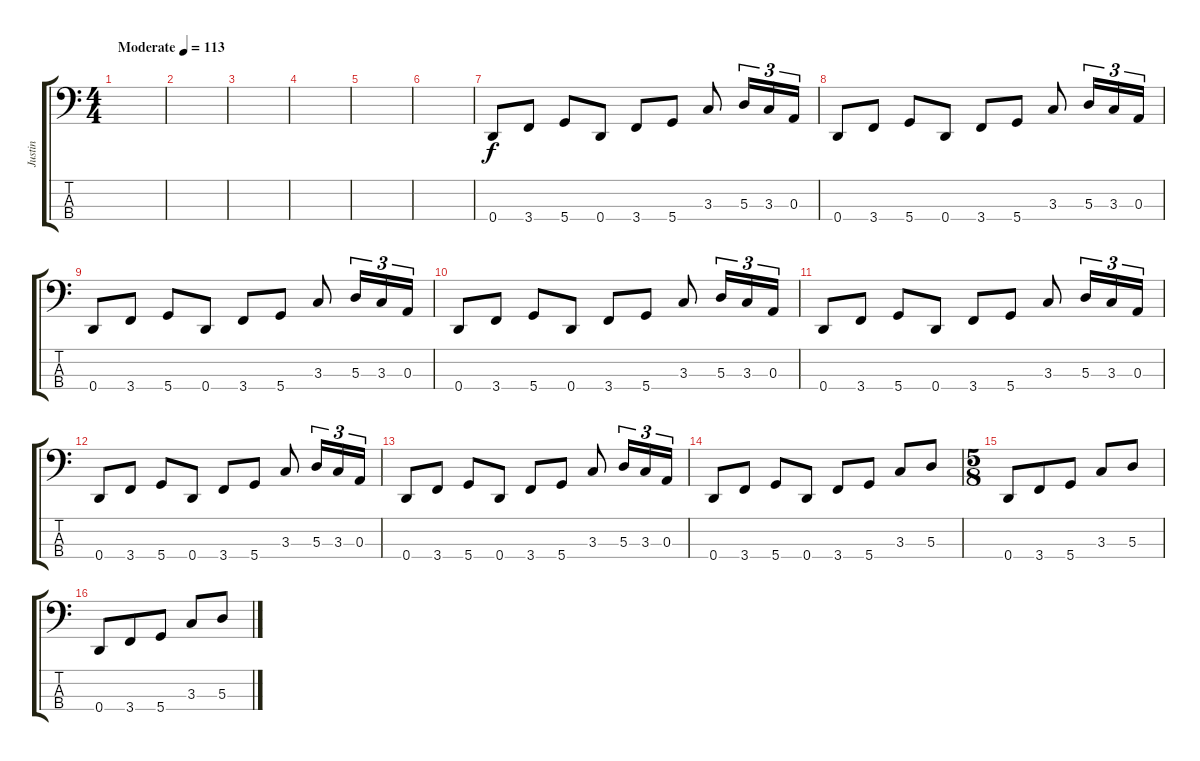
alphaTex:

\track ("Justin" "Justin") {instrument electricbassfinger}
\staff {score tabs}
\tuning (G2 D2 A1 D1) {hide}
\ts (4 4)
\tempo (113 "Moderate")
\clef f4
\ks c
|
|
|
|
|
|
0.4.8 3.4.8 5.4.8 0.4.8 3.4.8 5.4.8 3.3.8 5.3.16{tu (3 2)} 3.3.16{tu (3 2)} 0.3.16{tu (3 2)} |
0.4.8 3.4.8 5.4.8 0.4.8 3.4.8 5.4.8 3.3.8 5.3.16{tu (3 2)} 3.3.16{tu (3 2)} 0.3.16{tu (3 2)} |
0.4.8 3.4.8 5.4.8 0.4.8 3.4.8 5.4.8 3.3.8 5.3.16{tu (3 2)} 3.3.16{tu (3 2)} 0.3.16{tu (3 2)} |
0.4.8 3.4.8 5.4.8 0.4.8 3.4.8 5.4.8 3.3.8 5.3.16{tu (3 2)} 3.3.16{tu (3 2)} 0.3.16{tu (3 2)} |
0.4.8 3.4.8 5.4.8 0.4.8 3.4.8 5.4.8 3.3.8 5.3.16{tu (3 2)} 3.3.16{tu (3 2)} 0.3.16{tu (3 2)} |
0.4.8 3.4.8 5.4.8 0.4.8 3.4.8 5.4.8 3.3.8 5.3.16{tu (3 2)} 3.3.16{tu (3 2)} 0.3.16{tu (3 2)} |
0.4.8 3.4.8 5.4.8 0.4.8 3.4.8 5.4.8 3.3.8 5.3.16{tu (3 2)} 3.3.16{tu (3 2)} 0.3.16{tu (3 2)} |
0.4.8 3.4.8 5.4.8 0.4.8 3.4.8 5.4.8 3.3.8 5.3.8 |
\ts (5 8)
0.4.8 3.4.8 5.4.8 3.3.8 5.3.8 |
0.4.8 3.4.8 5.4.8 3.3.8 5.3.8
